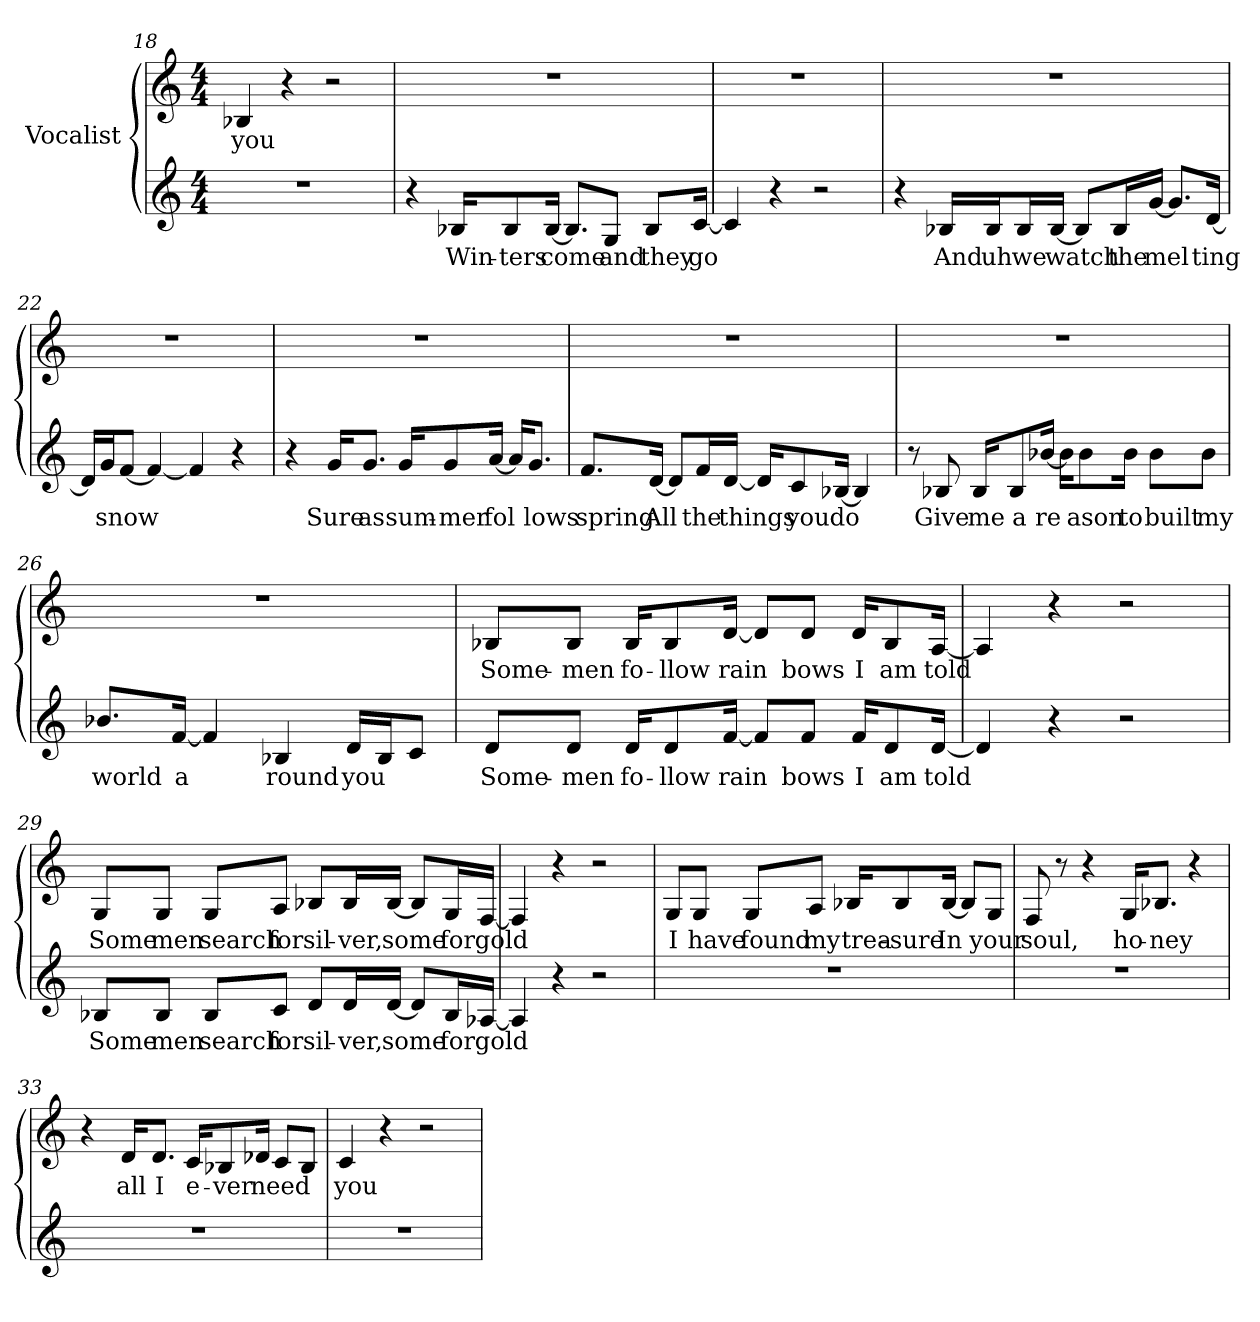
**kern	**text	**kern	**text
*part1	*part1	*part1	*part1
*staff2	*staff2	*staff1	*staff1
*I"Vocalist	*	*	*
*clefG2	*	*clefG2	*
*M4/4	*	*M4/4	*
=18	=18	=18	=18
1r	.	4B-X	you
.	.	4r	.
.	.	2r	.
=19	=19	=19	=19
4r	.	1r	.
16B-X/KL	Win-	.	.
8B-/	-ters	.	.
[16B-/Jk	come	.	.
8.B-/L]	_	.	.
8G/J	and	.	.
8B-/L	they	.	.
[16c/Jk	go	.	.
=20	=20	=20	=20
4c]	_	1r	.
4r	.	.	.
2r	.	.	.
=21	=21	=21	=21
4r	.	1r	.
16B-X/LL	And	.	.
16B-/J	uh	.	.
16B-/L	we	.	.
[16B-/JJ	watch	.	.
8B-/L]	_	.	.
16B-/L	the	.	.
[16g/JJ	mel-	.	.
8.g/L]	_	.	.
[16d/Jk	-ting	.	.
=22	=22	=22	=22
16d/LL]	_	1r	.
16g/J	snow	.	.
[8f/J	_	.	.
4f_	_	.	.
4f]	_	.	.
4r	.	.	.
=23	=23	=23	=23
4r	.	1r	.
16g/KL	Sure	.	.
8.g/J	as	.	.
16g/KL	sum-	.	.
8g/	-mer	.	.
[16a/Jk	fol-	.	.
16a/KL]	_	.	.
8.g/J	-lows	.	.
=24	=24	=24	=24
8.f/L	spring	1r	.
[16d/Jk	All	.	.
8d/L]	_	.	.
16f/L	the	.	.
[16d/JJ	things	.	.
16d/KL]	_	.	.
8c/	you	.	.
[16B-X/Jk	do	.	.
4B-]	_	.	.
=25	=25	=25	=25
8r	.	1r	.
8B-X	Give	.	.
16B-/KL	me	.	.
8B-/	a	.	.
[16b-X/Jk	re-	.	.
16b-\KL]	_	.	.
8b-\	-ason	.	.
16b-\Jk	to	.	.
8b-\L	built	.	.
8b-\J	my	.	.
=26	=26	=26	=26
8.b-X/L	world	1r	.
[16f/Jk	a-	.	.
4f]	_	.	.
4B-X	-round	.	.
16d/LL	you	.	.
16B-/J	_	.	.
8c/J	_	.	.
=27	=27	=27	=27
8d/L	Some-	8B-X/L	Some-
8d/J	-men	8B-/J	-men
16d/KL	fo-	16B-/KL	fo-
8d/	-llow	8B-/	-llow
[16f/Jk	rain-	[16d/Jk	rain-
8f/L]	_	8d/L]	_
8f/J	-bows	8d/J	-bows
16f/KL	I	16d/KL	I
8d/	am	8B-/	am
[16d/Jk	told	[16A/Jk	told
=28	=28	=28	=28
4d]	_	4A]	_
4r	.	4r	.
2r	.	2r	.
=29	=29	=29	=29
8B-X/L	Some	8G/L	Some
8B-/J	men	8G/J	men
8B-/L	search	8G/L	search
8c/J	for	8A/J	for
8d/L	sil-	8B-X/L	sil-
16d/L	-ver,	16B-/L	-ver,
[16d/JJ	some	[16B-/JJ	some
8d/L]	_	8B-/L]	_
16B-/L	for	16G/L	for
[16A-X/JJ	gold	[16F/JJ	gold
=30	=30	=30	=30
4A-]	_	4F]	_
4r	.	4r	.
2r	.	2r	.
=31	=31	=31	=31
1r	.	8G/L	I
.	.	8G/J	have
.	.	8G/L	found
.	.	8A/J	my
.	.	16B-X/KL	trea-
.	.	8B-/	-sure
.	.	[16B-/Jk	In
.	.	8B-/L]	_
.	.	8G/J	your
=32	=32	=32	=32
1r	.	8F	soul,
.	.	8r	.
.	.	4r	.
.	.	16G/KL	ho-
.	.	8.B-X/J	-ney
.	.	4r	.
=33	=33	=33	=33
1r	.	4r	.
.	.	16d/KL	all
.	.	8.d/J	I
.	.	16c/KL	e-
.	.	8B-X/	-ver
.	.	16d-X/Jk	need
.	.	8c/L	_
.	.	8B-/J	_
=34	=34	=34	=34
1r	.	4c	you
.	.	4r	.
.	.	2r	.
=	=	=	=
*-	*-	*-	*-
